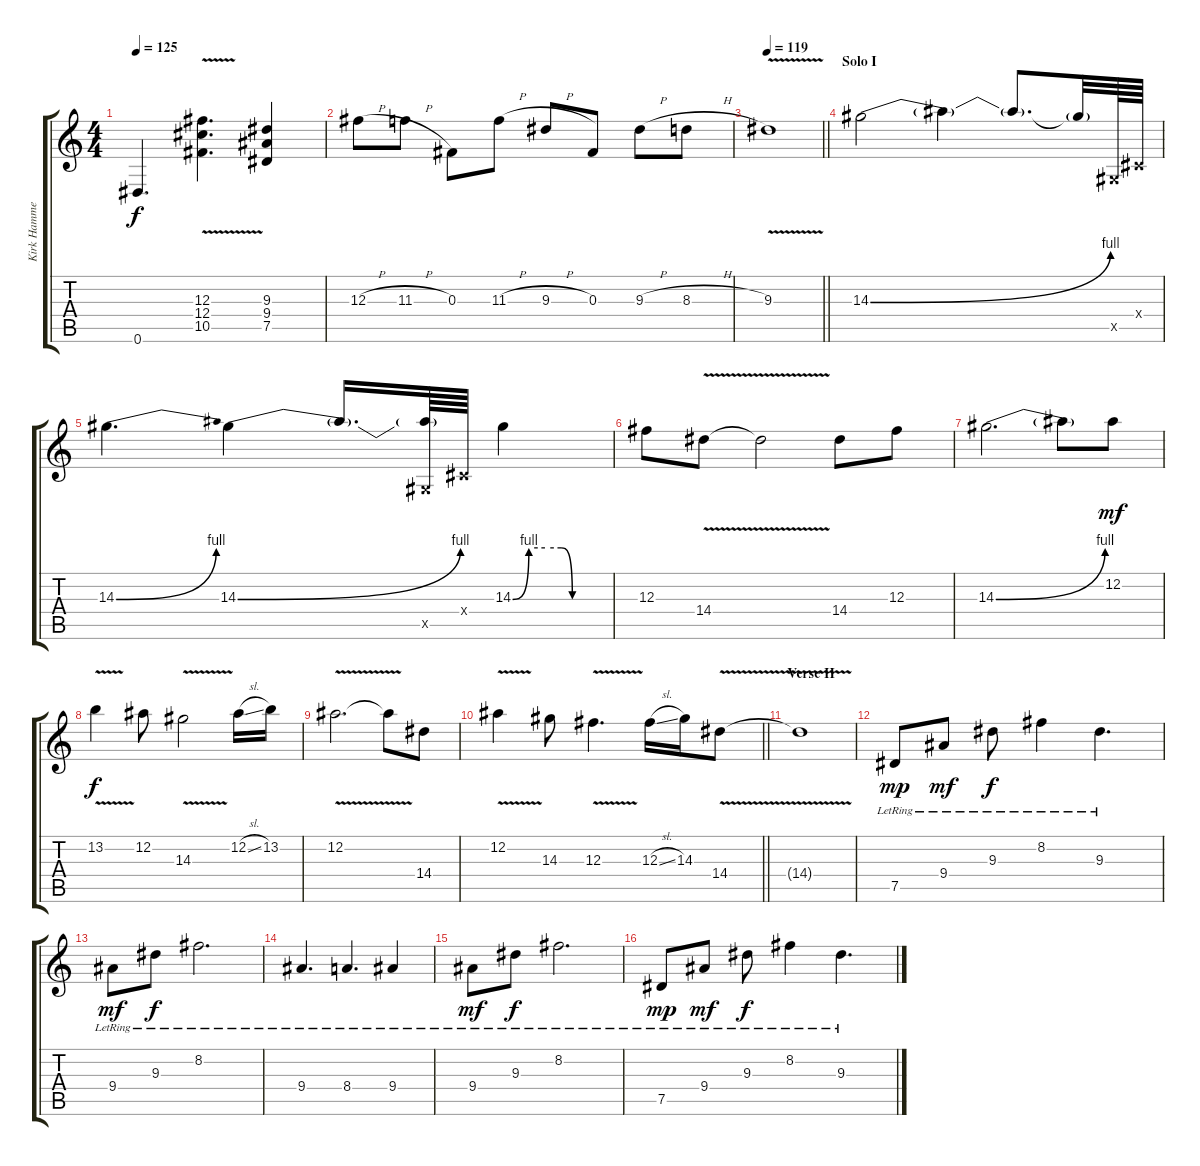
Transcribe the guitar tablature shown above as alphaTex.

\track ("Kirk Hammett" "Kirk Hamme") {instrument distortionguitar}
\staff {score tabs}
\tuning (Eb4 Bb3 Gb3 Db3 Ab2 Eb2) {hide}
\ts (4 4)
\tempo 125
\clef g2
\ks c
0.6.4{d dy f} (12.3{v} 12.4{v} 10.5{v}).4{d} (9.3 9.4 7.5).4 |
12.3{h}.8 11.3{h}.8 0.3.8 11.3{h}.8 9.3{h}.8 0.3.8 9.3{h}.8 8.3{h}.8 |
\tempo 119
\barLineRight lightlight
9.3{v}.1 |
\section ("" "Solo I")
14.3{be (bend 0 0 60 4)}.2{instrument overdrivenguitar} 14.3{t}.4 14.3{t}.8{d} 14.3{t}.32 0.5{x}.64 0.4{x}.64 |
14.3{be (bend 0 0 60 4)}.4{d} 14.3{be (bend 0 0 60 4)}.4 14.3{t}.16{d} (14.3{t} 0.5{x}).64 0.4{x}.64 14.3{be (custom 0 0 10 4 20 4 30 4 37 0 60 0)}.4 |
12.3.8 14.4{v}.8 14.4{t}.2 14.4.8 12.3.8 |
14.3{be (bend 0 0 60 4)}.2{d} 14.3{t}.8 12.2.8{dy mf} |
13.2{v}.4{dy f} 12.2.8 14.3{v}.2 12.2{sl}.16 13.2.16 |
12.2{v}.2{d} 12.2{t}.8 14.4.8 |
\barLineRight lightlight
12.2{v}.4 14.3.8 12.3{v}.4{d} 12.3{sl}.16 14.3.16 14.4{v}.8 |
\section ("" "Verse II")
14.4{t}.1 |
7.5{lr}.8{dy mp instrument electricguitarclean} 9.4{lr}.8{dy mf} 9.3{lr}.8{dy f} 8.2{lr}.4 9.3{lr}.4{d} |
9.4{lr}.8{dy mf} 9.3{lr}.8{dy f} 8.2{lr}.2{d} |
9.4{lr}.4{d} 8.4{lr}.4{d} 9.4{lr}.4 |
9.4{lr}.8{dy mf} 9.3{lr}.8{dy f} 8.2{lr}.2{d} |
7.5{lr}.8{dy mp} 9.4{lr}.8{dy mf} 9.3{lr}.8{dy f} 8.2{lr}.4 9.3{lr}.4{d}
